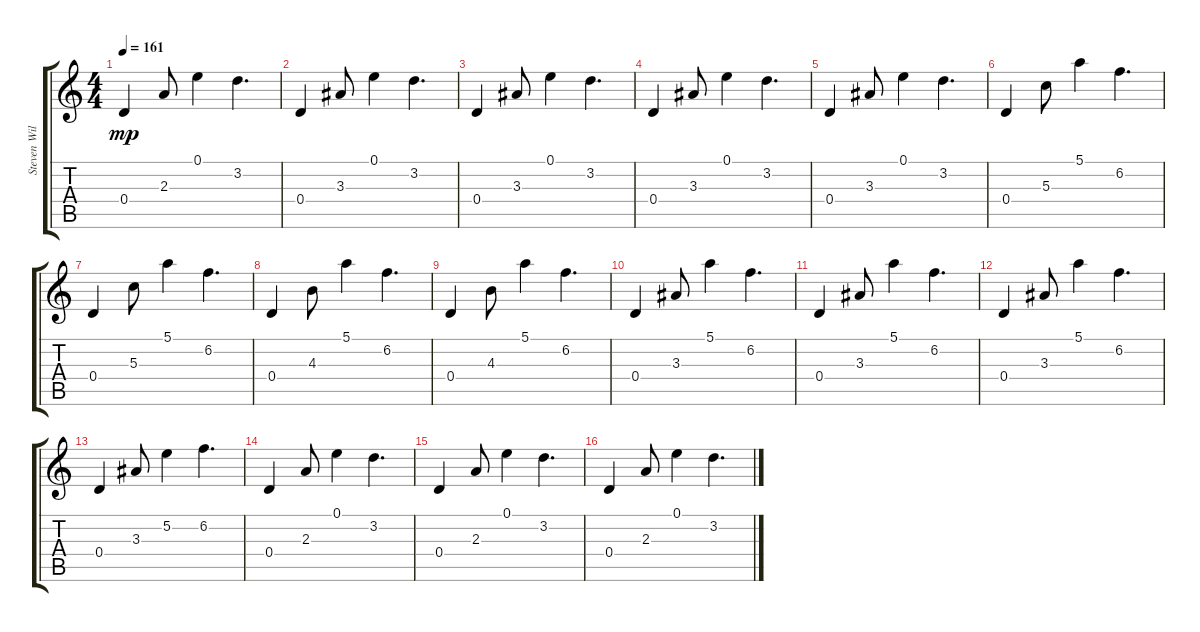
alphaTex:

\track ("Steven Wilson (Guitar 4)" "Steven Wil") {instrument acousticguitarsteel}
\staff {score tabs}
\tuning (E4 B3 G3 D3 A2 D2) {hide}
\ts (4 4)
\tempo 161
\clef g2
\ks c
0.4.4{dy mp} 2.3.8 0.1.4 3.2.4{d} |
0.4.4 3.3.8 0.1.4 3.2.4{d} |
0.4.4 3.3.8 0.1.4 3.2.4{d} |
0.4.4 3.3.8 0.1.4 3.2.4{d} |
0.4.4 3.3.8 0.1.4 3.2.4{d} |
0.4.4 5.3.8 5.1.4 6.2.4{d} |
0.4.4 5.3.8 5.1.4 6.2.4{d} |
0.4.4 4.3.8 5.1.4 6.2.4{d} |
0.4.4 4.3.8 5.1.4 6.2.4{d} |
0.4.4 3.3.8 5.1.4 6.2.4{d} |
0.4.4 3.3.8 5.1.4 6.2.4{d} |
0.4.4 3.3.8 5.1.4 6.2.4{d} |
0.4.4 3.3.8 5.2.4 6.2.4{d} |
0.4.4 2.3.8 0.1.4 3.2.4{d} |
0.4.4 2.3.8 0.1.4 3.2.4{d} |
0.4.4 2.3.8 0.1.4 3.2.4{d}
